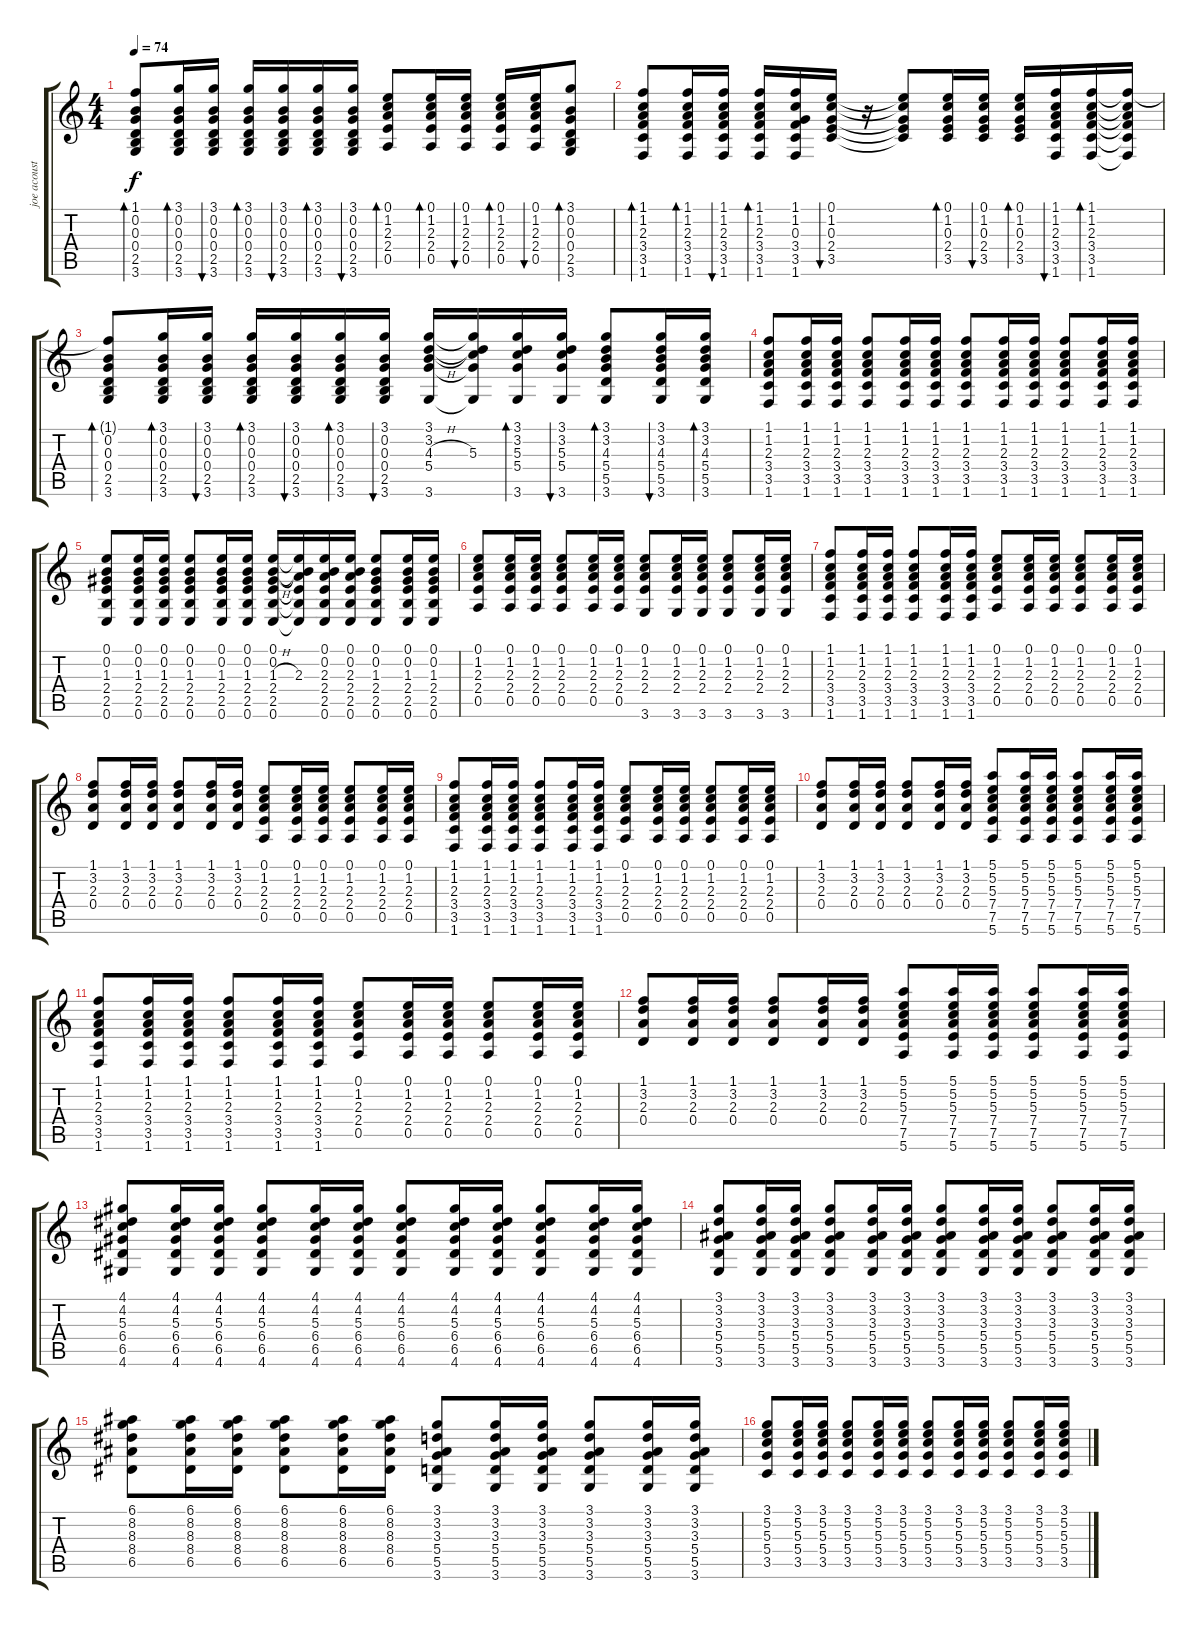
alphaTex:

\track ("joe acoustique" "joe acoust") {instrument acousticguitarsteel}
\staff {score tabs}
\tuning (E4 B3 G3 D3 A2 E2) {hide}
\ts (4 4)
\tempo 74
\clef g2
\ks c
(1.1{t} 0.2 0.3 0.4 2.5 3.6).8{bd 30 dy f} (3.1 0.2 0.3 0.4 2.5 3.6).16{bd 30} (3.1 0.2 0.3 0.4 2.5 3.6).16{bu 30} (3.1 0.2 0.3 0.4 2.5 3.6).16{bd 30} (3.1 0.2 0.3 0.4 2.5 3.6).16{bu 30} (3.1 0.2 0.3 0.4 2.5 3.6).16{bd 30} (3.1 0.2 0.3 0.4 2.5 3.6).16{bu 30} (0.1 1.2 2.3 2.4 0.5).8{bd 30} (0.1 1.2 2.3 2.4 0.5).16{bd 30} (0.1 1.2 2.3 2.4 0.5).16{bu 30} (0.1 1.2 2.3 2.4 0.5).16{bd 30} (0.1 1.2 2.3 2.4 0.5).16{bu 30} (3.1 0.2 0.3 0.4 2.5 3.6).8{bd 30} |
(1.1 1.2 2.3 3.4 3.5 1.6).8{bd 30} (1.1 1.2 2.3 3.4 3.5 1.6).16{bd 30} (1.1 1.2 2.3 3.4 3.5 1.6).16{bu 30} (1.1 1.2 2.3 3.4 3.5 1.6).16{bd 30} (1.1 1.2 0.3 3.4 3.5 1.6).16 (0.1 1.2 0.3 2.4 3.5).16{bu 30} r.16 (0.1{t} 1.2{t} 0.3{t} 2.4{t} 3.5{t}).8 (0.1 1.2 0.3 2.4 3.5).16{bd 30} (0.1 1.2 0.3 2.4 3.5).16{bu 30} (0.1 1.2 0.3 2.4 3.5).16{bd 30} (1.1 1.2 2.3 3.4 3.5 1.6).16{bu 30} (1.1 1.2 2.3 3.4 3.5 1.6).16{bd 30} (1.1{t} 1.2{t} 2.3{t} 3.4{t} 3.5{t} 1.6{t}).16 |
(1.1{t} 0.2 0.3 0.4 2.5 3.6).8{bd 30} (3.1 0.2 0.3 0.4 2.5 3.6).16{bd 30} (3.1 0.2 0.3 0.4 2.5 3.6).16{bu 30} (3.1 0.2 0.3 0.4 2.5 3.6).16{bd 30} (3.1 0.2 0.3 0.4 2.5 3.6).16{bu 30} (3.1 0.2 0.3 0.4 2.5 3.6).16{bd 30} (3.1 0.2 0.3 0.4 2.5 3.6).16{bu 30} (3.1 3.2 4.3{h} 5.4 3.6).16 (3.1{t} 3.2{t} 5.3 5.4{t} 3.6{t}).16 (3.1 3.2 5.3 5.4 3.6).16{bd 30} (3.1 3.2 5.3 5.4 3.6).16{bu 30} (3.1 3.2 4.3 5.4 5.5 3.6).8{bd 30} (3.1 3.2 4.3 5.4 5.5 3.6).16{bu 30} (3.1 3.2 4.3 5.4 5.5 3.6).16{bd 30} |
(1.1 1.2 2.3 3.4 3.5 1.6).8 (1.1 1.2 2.3 3.4 3.5 1.6).16 (1.1 1.2 2.3 3.4 3.5 1.6).16 (1.1 1.2 2.3 3.4 3.5 1.6).8 (1.1 1.2 2.3 3.4 3.5 1.6).16 (1.1 1.2 2.3 3.4 3.5 1.6).16 (1.1 1.2 2.3 3.4 3.5 1.6).8 (1.1 1.2 2.3 3.4 3.5 1.6).16 (1.1 1.2 2.3 3.4 3.5 1.6).16 (1.1 1.2 2.3 3.4 3.5 1.6).8 (1.1 1.2 2.3 3.4 3.5 1.6).16 (1.1 1.2 2.3 3.4 3.5 1.6).16 |
(0.1 0.2 1.3 2.4 2.5 0.6).8 (0.1 0.2 1.3 2.4 2.5 0.6).16 (0.1 0.2 1.3 2.4 2.5 0.6).16 (0.1 0.2 1.3 2.4 2.5 0.6).8 (0.1 0.2 1.3 2.4 2.5 0.6).16 (0.1 0.2 1.3 2.4 2.5 0.6).16 (0.1 0.2 1.3{h} 2.4 2.5 0.6).16 (0.1{t} 0.2{t} 2.3 2.4{t} 2.5{t} 0.6{t}).16 (0.1 0.2 2.3 2.4 2.5 0.6).16 (0.1 0.2 2.3 2.4 2.5 0.6).16 (0.1 0.2 1.3 2.4 2.5 0.6).8 (0.1 0.2 1.3 2.4 2.5 0.6).16 (0.1 0.2 1.3 2.4 2.5 0.6).16 |
(0.1 1.2 2.3 2.4 0.5).8 (0.1 1.2 2.3 2.4 0.5).16 (0.1 1.2 2.3 2.4 0.5).16 (0.1 1.2 2.3 2.4 0.5).8 (0.1 1.2 2.3 2.4 0.5).16 (0.1 1.2 2.3 2.4 0.5).16 (0.1 1.2 2.3 2.4 3.6).8 (0.1 1.2 2.3 2.4 3.6).16 (0.1 1.2 2.3 2.4 3.6).16 (0.1 1.2 2.3 2.4 3.6).8 (0.1 1.2 2.3 2.4 3.6).16 (0.1 1.2 2.3 2.4 3.6).16 |
(1.1 1.2 2.3 3.4 3.5 1.6).8 (1.1 1.2 2.3 3.4 3.5 1.6).16 (1.1 1.2 2.3 3.4 3.5 1.6).16 (1.1 1.2 2.3 3.4 3.5 1.6).8 (1.1 1.2 2.3 3.4 3.5 1.6).16 (1.1 1.2 2.3 3.4 3.5 1.6).16 (0.1 1.2 2.3 2.4 0.5).8 (0.1 1.2 2.3 2.4 0.5).16 (0.1 1.2 2.3 2.4 0.5).16 (0.1 1.2 2.3 2.4 0.5).8 (0.1 1.2 2.3 2.4 0.5).16 (0.1 1.2 2.3 2.4 0.5).16 |
(1.1 3.2 2.3 0.4).8 (1.1 3.2 2.3 0.4).16 (1.1 3.2 2.3 0.4).16 (1.1 3.2 2.3 0.4).8 (1.1 3.2 2.3 0.4).16 (1.1 3.2 2.3 0.4).16 (0.1 1.2 2.3 2.4 0.5).8 (0.1 1.2 2.3 2.4 0.5).16 (0.1 1.2 2.3 2.4 0.5).16 (0.1 1.2 2.3 2.4 0.5).8 (0.1 1.2 2.3 2.4 0.5).16 (0.1 1.2 2.3 2.4 0.5).16 |
(1.1 1.2 2.3 3.4 3.5 1.6).8 (1.1 1.2 2.3 3.4 3.5 1.6).16 (1.1 1.2 2.3 3.4 3.5 1.6).16 (1.1 1.2 2.3 3.4 3.5 1.6).8 (1.1 1.2 2.3 3.4 3.5 1.6).16 (1.1 1.2 2.3 3.4 3.5 1.6).16 (0.1 1.2 2.3 2.4 0.5).8 (0.1 1.2 2.3 2.4 0.5).16 (0.1 1.2 2.3 2.4 0.5).16 (0.1 1.2 2.3 2.4 0.5).8 (0.1 1.2 2.3 2.4 0.5).16 (0.1 1.2 2.3 2.4 0.5).16 |
(1.1 3.2 2.3 0.4).8 (1.1 3.2 2.3 0.4).16 (1.1 3.2 2.3 0.4).16 (1.1 3.2 2.3 0.4).8 (1.1 3.2 2.3 0.4).16 (1.1 3.2 2.3 0.4).16 (5.1 5.2 5.3 7.4 7.5 5.6).8 (5.1 5.2 5.3 7.4 7.5 5.6).16 (5.1 5.2 5.3 7.4 7.5 5.6).16 (5.1 5.2 5.3 7.4 7.5 5.6).8 (5.1 5.2 5.3 7.4 7.5 5.6).16 (5.1 5.2 5.3 7.4 7.5 5.6).16 |
(1.1 1.2 2.3 3.4 3.5 1.6).8 (1.1 1.2 2.3 3.4 3.5 1.6).16 (1.1 1.2 2.3 3.4 3.5 1.6).16 (1.1 1.2 2.3 3.4 3.5 1.6).8 (1.1 1.2 2.3 3.4 3.5 1.6).16 (1.1 1.2 2.3 3.4 3.5 1.6).16 (0.1 1.2 2.3 2.4 0.5).8 (0.1 1.2 2.3 2.4 0.5).16 (0.1 1.2 2.3 2.4 0.5).16 (0.1 1.2 2.3 2.4 0.5).8 (0.1 1.2 2.3 2.4 0.5).16 (0.1 1.2 2.3 2.4 0.5).16 |
(1.1 3.2 2.3 0.4).8 (1.1 3.2 2.3 0.4).16 (1.1 3.2 2.3 0.4).16 (1.1 3.2 2.3 0.4).8 (1.1 3.2 2.3 0.4).16 (1.1 3.2 2.3 0.4).16 (5.1 5.2 5.3 7.4 7.5 5.6).8 (5.1 5.2 5.3 7.4 7.5 5.6).16 (5.1 5.2 5.3 7.4 7.5 5.6).16 (5.1 5.2 5.3 7.4 7.5 5.6).8 (5.1 5.2 5.3 7.4 7.5 5.6).16 (5.1 5.2 5.3 7.4 7.5 5.6).16 |
(4.1 4.2 5.3 6.4 6.5 4.6).8 (4.1 4.2 5.3 6.4 6.5 4.6).16 (4.1 4.2 5.3 6.4 6.5 4.6).16 (4.1 4.2 5.3 6.4 6.5 4.6).8 (4.1 4.2 5.3 6.4 6.5 4.6).16 (4.1 4.2 5.3 6.4 6.5 4.6).16 (4.1 4.2 5.3 6.4 6.5 4.6).8 (4.1 4.2 5.3 6.4 6.5 4.6).16 (4.1 4.2 5.3 6.4 6.5 4.6).16 (4.1 4.2 5.3 6.4 6.5 4.6).8 (4.1 4.2 5.3 6.4 6.5 4.6).16 (4.1 4.2 5.3 6.4 6.5 4.6).16 |
(3.1 3.2 3.3 5.4 5.5 3.6).8 (3.1 3.2 3.3 5.4 5.5 3.6).16 (3.1 3.2 3.3 5.4 5.5 3.6).16 (3.1 3.2 3.3 5.4 5.5 3.6).8 (3.1 3.2 3.3 5.4 5.5 3.6).16 (3.1 3.2 3.3 5.4 5.5 3.6).16 (3.1 3.2 3.3 5.4 5.5 3.6).8 (3.1 3.2 3.3 5.4 5.5 3.6).16 (3.1 3.2 3.3 5.4 5.5 3.6).16 (3.1 3.2 3.3 5.4 5.5 3.6).8 (3.1 3.2 3.3 5.4 5.5 3.6).16 (3.1 3.2 3.3 5.4 5.5 3.6).16 |
(6.1 8.2 8.3 8.4 6.5).8 (6.1 8.2 8.3 8.4 6.5).16 (6.1 8.2 8.3 8.4 6.5).16 (6.1 8.2 8.3 8.4 6.5).8 (6.1 8.2 8.3 8.4 6.5).16 (6.1 8.2 8.3 8.4 6.5).16 (3.1 3.2 3.3 5.4 5.5 3.6).8 (3.1 3.2 3.3 5.4 5.5 3.6).16 (3.1 3.2 3.3 5.4 5.5 3.6).16 (3.1 3.2 3.3 5.4 5.5 3.6).8 (3.1 3.2 3.3 5.4 5.5 3.6).16 (3.1 3.2 3.3 5.4 5.5 3.6).16 |
(3.1 5.2 5.3 5.4 3.5).8 (3.1 5.2 5.3 5.4 3.5).16 (3.1 5.2 5.3 5.4 3.5).16 (3.1 5.2 5.3 5.4 3.5).8 (3.1 5.2 5.3 5.4 3.5).16 (3.1 5.2 5.3 5.4 3.5).16 (3.1 5.2 5.3 5.4 3.5).8 (3.1 5.2 5.3 5.4 3.5).16 (3.1 5.2 5.3 5.4 3.5).16 (3.1 5.2 5.3 5.4 3.5).8 (3.1 5.2 5.3 5.4 3.5).16 (3.1 5.2 5.3 5.4 3.5).16
